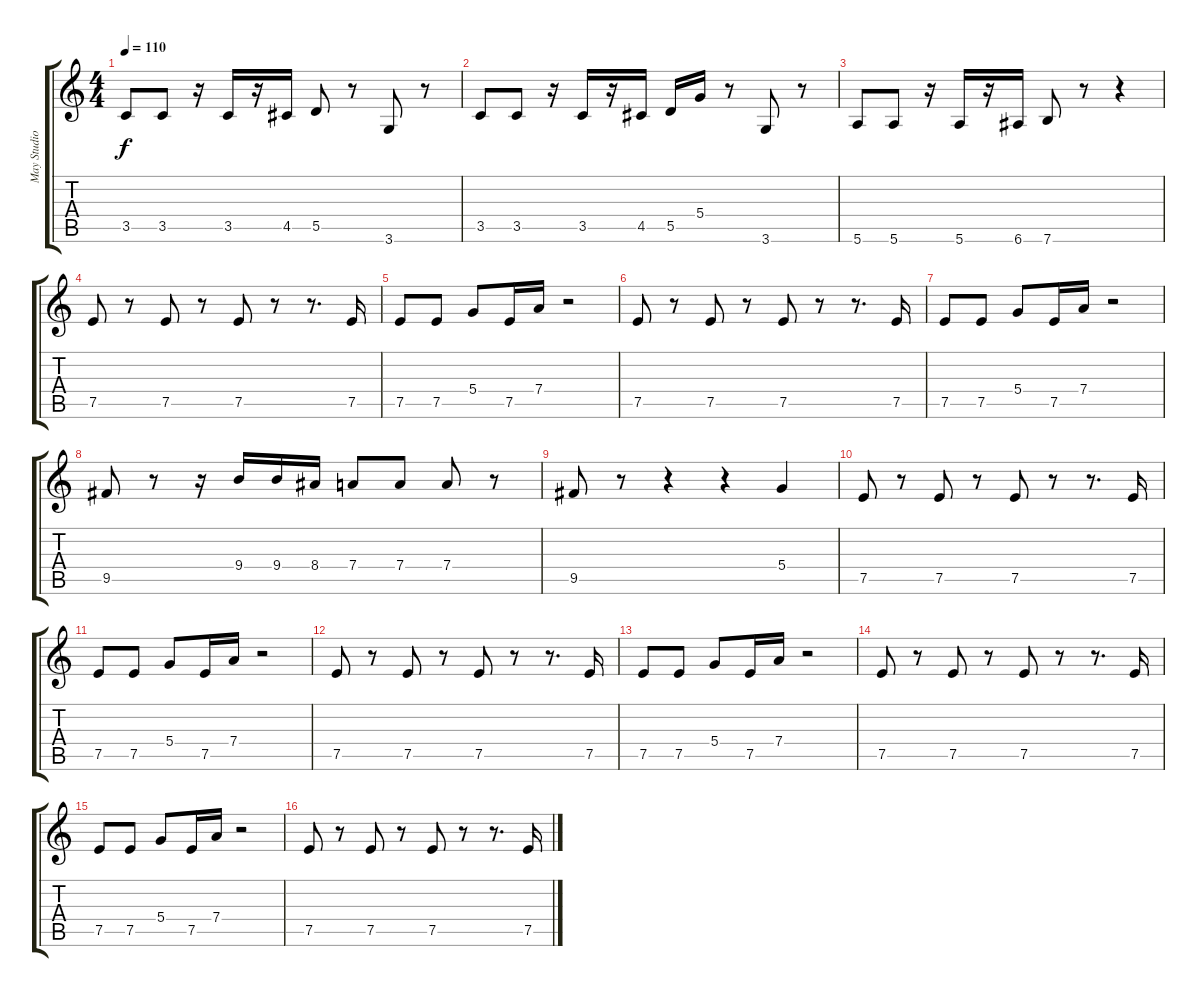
\track ("May Studio Guitar" "May Studio") {instrument electricguitarmuted}
\staff {score tabs}
\tuning (E4 B3 G3 D3 A2 E2) {hide}
\ts (4 4)
\tempo 110
\clef g2
\ks c
3.5.8{dy f} 3.5.8 r.16 3.5.16 r.16 4.5.16 5.5.8 r.8 3.6.8 r.8 |
3.5.8 3.5.8 r.16 3.5.16 r.16 4.5.16 5.5.16 5.4.16 r.8 3.6.8 r.8 |
5.6.8 5.6.8 r.16 5.6.16 r.16 6.6.16 7.6.8 r.8 r.4 |
7.5.8 r.8 7.5.8 r.8 7.5.8 r.8 r.8{d} 7.5.16 |
7.5.8 7.5.8 5.4.8 7.5.16 7.4.16 r.2 |
7.5.8 r.8 7.5.8 r.8 7.5.8 r.8 r.8{d} 7.5.16 |
7.5.8 7.5.8 5.4.8 7.5.16 7.4.16 r.2 |
9.5.8 r.8 r.16 9.4.16 9.4.16 8.4.16 7.4.8 7.4.8 7.4.8 r.8 |
9.5.8 r.8 r.4 r.4 5.4.4 |
7.5.8 r.8 7.5.8 r.8 7.5.8 r.8 r.8{d} 7.5.16 |
7.5.8 7.5.8 5.4.8 7.5.16 7.4.16 r.2 |
7.5.8 r.8 7.5.8 r.8 7.5.8 r.8 r.8{d} 7.5.16 |
7.5.8 7.5.8 5.4.8 7.5.16 7.4.16 r.2 |
7.5.8 r.8 7.5.8 r.8 7.5.8 r.8 r.8{d} 7.5.16 |
7.5.8 7.5.8 5.4.8 7.5.16 7.4.16 r.2 |
7.5.8 r.8 7.5.8 r.8 7.5.8 r.8 r.8{d} 7.5.16
